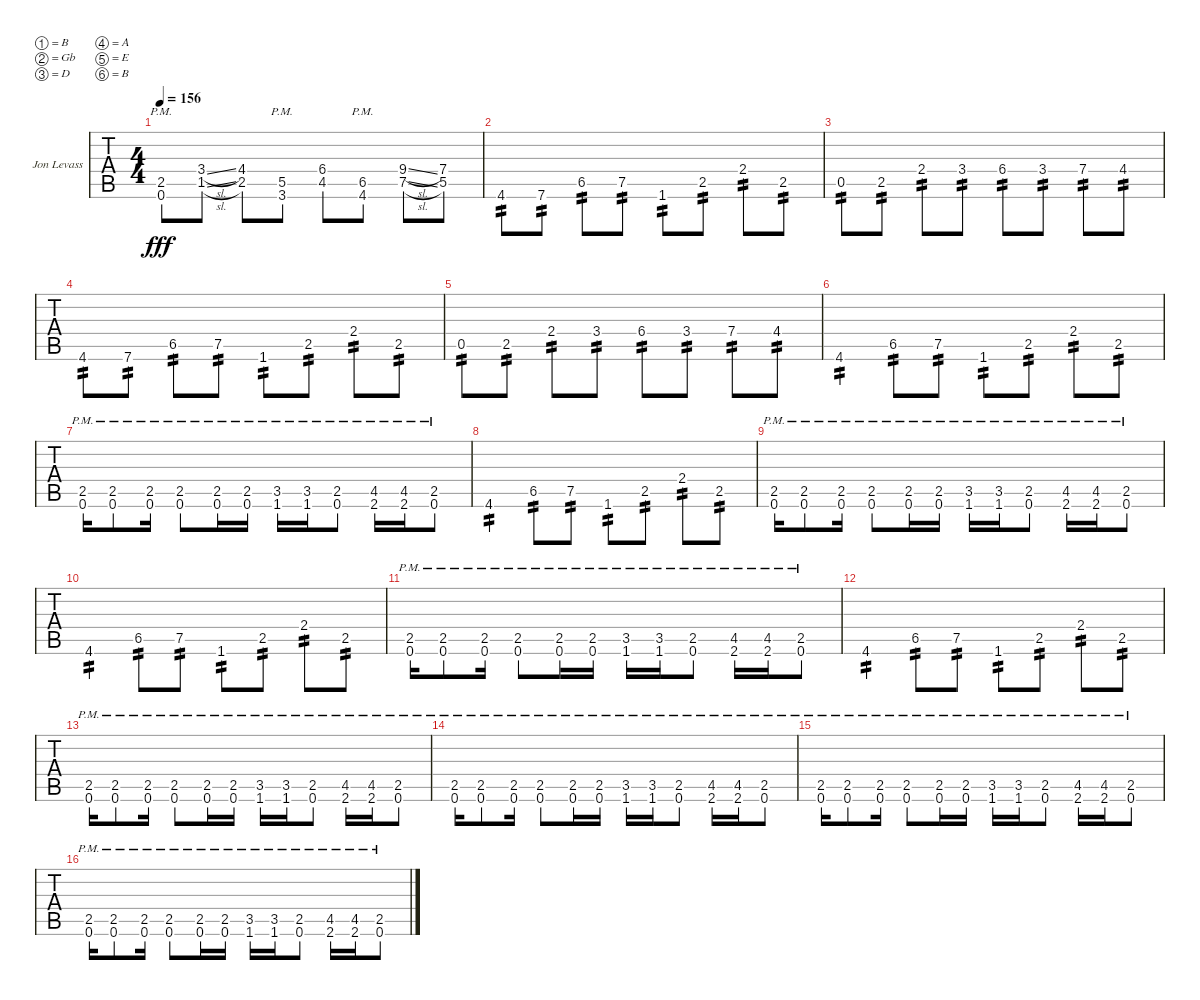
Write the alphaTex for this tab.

\bracketExtendMode groupsimilarinstruments
\firstSystemTrackNameOrientation horizontal
\otherSystemsTrackNameOrientation horizontal
\track ("Jon Levasseur" "Jon Levass") {instrument distortionguitar}
\staff {tabs}
\tuning (B3 Gb3 D3 A2 E2 B1)
\ts (4 4)
\tempo 156
\clef g2
\ks c
(0.6{pm} 2.5{pm}).8{dy fff} (1.5{sl} 3.4{sl}).8 (2.5 4.4).8 (3.6{pm} 5.5{pm}).8 (4.5 6.4).8 (4.6{pm} 6.5{pm}).8 (7.5{sl} 9.4{sl}).8 (5.5 7.4).8 |
4.6.8{tp 2} 7.6.8{tp 2} 6.5.8{tp 2} 7.5.8{tp 2} 1.6.8{tp 2} 2.5.8{tp 2} 2.4.8{tp 2} 2.5.8{tp 2} |
0.5.8{tp 2} 2.5.8{tp 2} 2.4.8{tp 2} 3.4.8{tp 2} 6.4.8{tp 2} 3.4.8{tp 2} 7.4.8{tp 2} 4.4.8{tp 2} |
4.6.8{tp 2} 7.6.8{tp 2} 6.5.8{tp 2} 7.5.8{tp 2} 1.6.8{tp 2} 2.5.8{tp 2} 2.4.8{tp 2} 2.5.8{tp 2} |
0.5.8{tp 2} 2.5.8{tp 2} 2.4.8{tp 2} 3.4.8{tp 2} 6.4.8{tp 2} 3.4.8{tp 2} 7.4.8{tp 2} 4.4.8{tp 2} |
4.6.4{tp 2} 6.5.8{tp 2} 7.5.8{tp 2} 1.6.8{tp 2} 2.5.8{tp 2} 2.4.8{tp 2} 2.5.8{tp 2} |
(0.6{pm} 2.5{pm}).16 (0.6{pm} 2.5{pm}).8 (0.6{pm} 2.5{pm}).16 (0.6{pm} 2.5{pm}).8 (0.6{pm} 2.5{pm}).16 (0.6{pm} 2.5{pm}).16 (1.6{pm} 3.5{pm}).16 (1.6{pm} 3.5{pm}).16 (0.6{pm} 2.5{pm}).8 (2.6{pm} 4.5{pm}).16 (2.6{pm} 4.5{pm}).16 (0.6{pm} 2.5{pm}).8 |
4.6.4{tp 2} 6.5.8{tp 2} 7.5.8{tp 2} 1.6.8{tp 2} 2.5.8{tp 2} 2.4.8{tp 2} 2.5.8{tp 2} |
(0.6{pm} 2.5{pm}).16 (0.6{pm} 2.5{pm}).8 (0.6{pm} 2.5{pm}).16 (0.6{pm} 2.5{pm}).8 (0.6{pm} 2.5{pm}).16 (0.6{pm} 2.5{pm}).16 (1.6{pm} 3.5{pm}).16 (1.6{pm} 3.5{pm}).16 (0.6{pm} 2.5{pm}).8 (2.6{pm} 4.5{pm}).16 (2.6{pm} 4.5{pm}).16 (0.6{pm} 2.5{pm}).8 |
4.6.4{tp 2} 6.5.8{tp 2} 7.5.8{tp 2} 1.6.8{tp 2} 2.5.8{tp 2} 2.4.8{tp 2} 2.5.8{tp 2} |
(0.6{pm} 2.5{pm}).16 (0.6{pm} 2.5{pm}).8 (0.6{pm} 2.5{pm}).16 (0.6{pm} 2.5{pm}).8 (0.6{pm} 2.5{pm}).16 (0.6{pm} 2.5{pm}).16 (1.6{pm} 3.5{pm}).16 (1.6{pm} 3.5{pm}).16 (0.6{pm} 2.5{pm}).8 (2.6{pm} 4.5{pm}).16 (2.6{pm} 4.5{pm}).16 (0.6{pm} 2.5{pm}).8 |
4.6.4{tp 2} 6.5.8{tp 2} 7.5.8{tp 2} 1.6.8{tp 2} 2.5.8{tp 2} 2.4.8{tp 2} 2.5.8{tp 2} |
(0.6{pm} 2.5{pm}).16 (0.6{pm} 2.5{pm}).8 (0.6{pm} 2.5{pm}).16 (0.6{pm} 2.5{pm}).8 (0.6{pm} 2.5{pm}).16 (0.6{pm} 2.5{pm}).16 (1.6{pm} 3.5{pm}).16 (1.6{pm} 3.5{pm}).16 (0.6{pm} 2.5{pm}).8 (2.6{pm} 4.5{pm}).16 (2.6{pm} 4.5{pm}).16 (0.6{pm} 2.5{pm}).8 |
(0.6{pm} 2.5{pm}).16 (0.6{pm} 2.5{pm}).8 (0.6{pm} 2.5{pm}).16 (0.6{pm} 2.5{pm}).8 (0.6{pm} 2.5{pm}).16 (0.6{pm} 2.5{pm}).16 (1.6{pm} 3.5{pm}).16 (1.6{pm} 3.5{pm}).16 (0.6{pm} 2.5{pm}).8 (2.6{pm} 4.5{pm}).16 (2.6{pm} 4.5{pm}).16 (0.6{pm} 2.5{pm}).8 |
(0.6{pm} 2.5{pm}).16 (0.6{pm} 2.5{pm}).8 (0.6{pm} 2.5{pm}).16 (0.6{pm} 2.5{pm}).8 (0.6{pm} 2.5{pm}).16 (0.6{pm} 2.5{pm}).16 (1.6{pm} 3.5{pm}).16 (1.6{pm} 3.5{pm}).16 (0.6{pm} 2.5{pm}).8 (2.6{pm} 4.5{pm}).16 (2.6{pm} 4.5{pm}).16 (0.6{pm} 2.5{pm}).8 |
(0.6{pm} 2.5{pm}).16 (0.6{pm} 2.5{pm}).8 (0.6{pm} 2.5{pm}).16 (0.6{pm} 2.5{pm}).8 (0.6{pm} 2.5{pm}).16 (0.6{pm} 2.5{pm}).16 (1.6{pm} 3.5{pm}).16 (1.6{pm} 3.5{pm}).16 (0.6{pm} 2.5{pm}).8 (2.6{pm} 4.5{pm}).16 (2.6{pm} 4.5{pm}).16 (0.6{pm} 2.5{pm}).8
